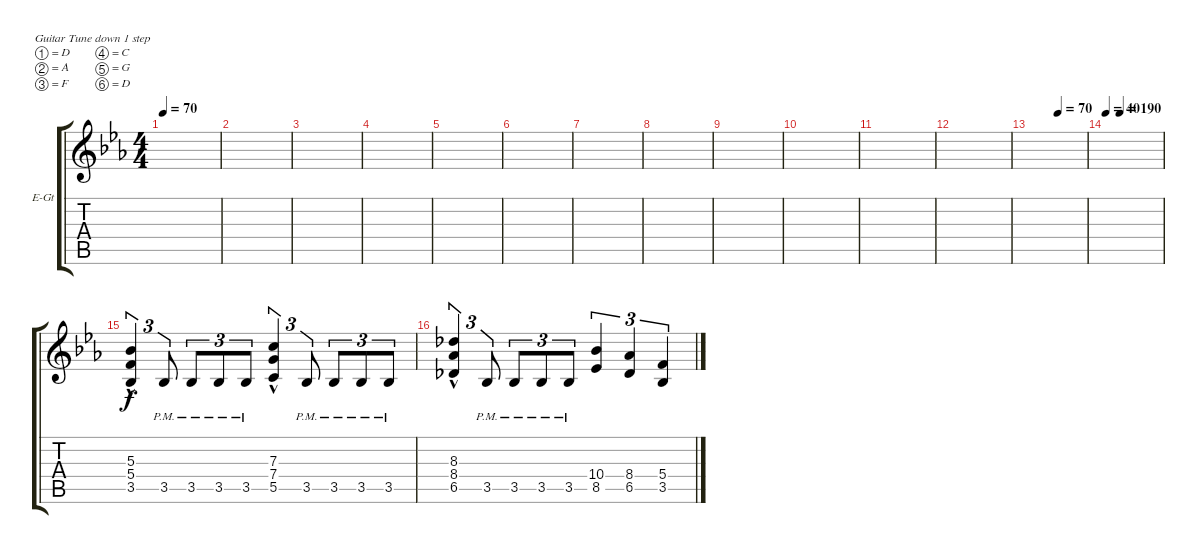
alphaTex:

\defaultSystemsLayout 4
\bracketExtendMode groupsimilarinstruments
\firstSystemTrackNameOrientation horizontal
\otherSystemsTrackNameOrientation horizontal
\track ("Rithm Guitar 1" "E-Gt") {instrument distortionguitar}
\staff {score tabs}
\tuning (D4 A3 F3 C3 G2 D2)
\ts (4 4)
\tempo 70
\clef g2
\ks cminor
|
|
|
|
|
|
|
|
|
|
|
|
\tempo (70 0.5)
|
\tempo 40
\tempo (190 0.25)
|
(3.5{hac} 5.4{hac} 5.3{hac}).4{tu (3 2)} 3.5{pm}.8{tu (3 2)} 3.5{pm}.8{tu (3 2)} 3.5{pm}.8{tu (3 2)} 3.5{pm}.8{tu (3 2)} (5.5{hac} 7.4{hac} 7.3{hac}).4{tu (3 2)} 3.5{pm}.8{tu (3 2)} 3.5{pm}.8{tu (3 2)} 3.5{pm}.8{tu (3 2)} 3.5{pm}.8{tu (3 2)} |
(6.5{hac} 8.3{hac} 8.4).4{tu (3 2)} 3.5{pm}.8{tu (3 2)} 3.5{pm}.8{tu (3 2)} 3.5{pm}.8{tu (3 2)} 3.5{pm}.8{tu (3 2)} (10.4 8.5).4{tu (3 2)} (6.5 8.4).4{tu (3 2)} (5.4 3.5).4{tu (3 2)}
